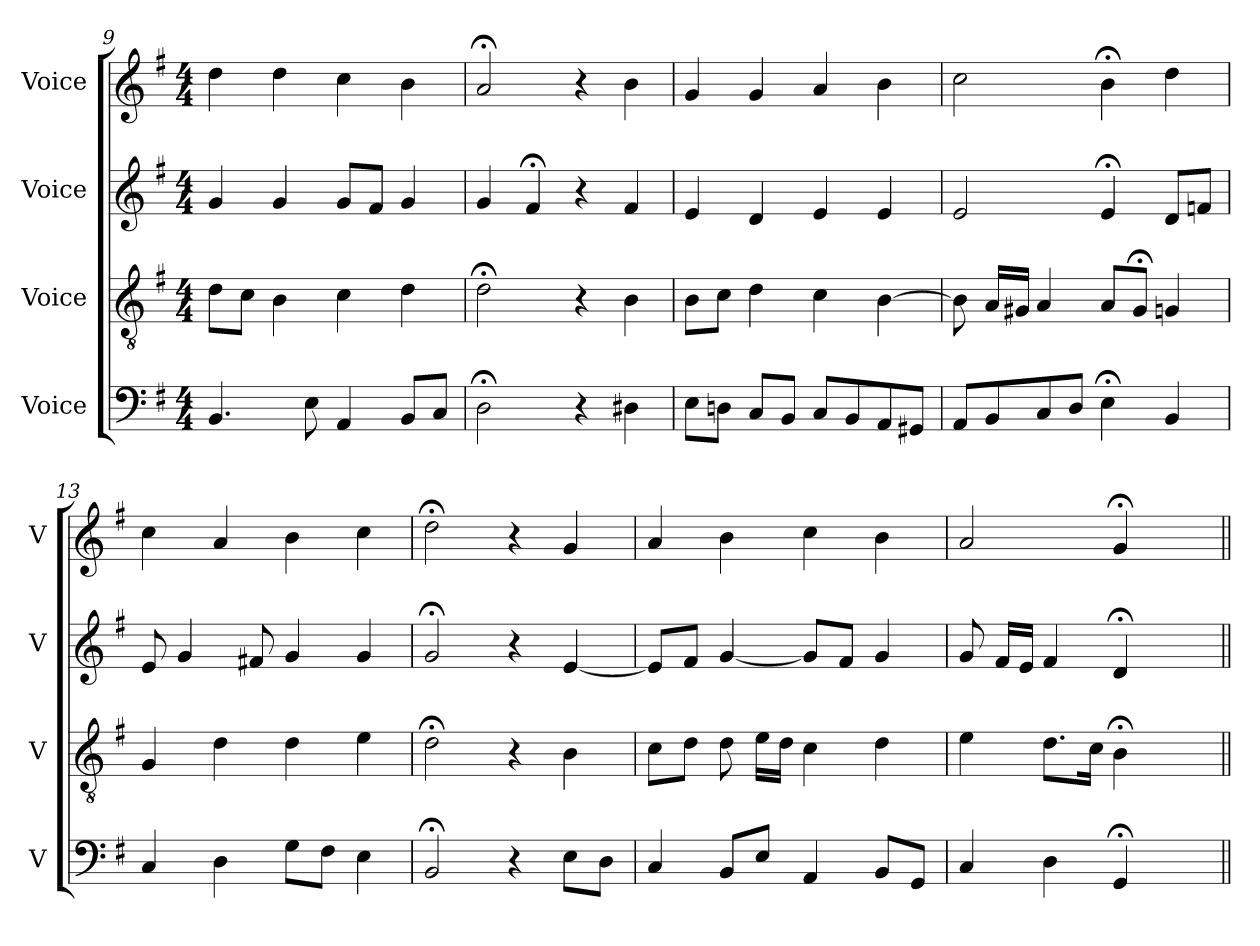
**kern	**kern	**kern	**kern
*part4	*part3	*part2	*part1
*staff4	*staff3	*staff2	*staff1
*I"Voice	*I"Voice	*I"Voice	*I"Voice
*I'V	*I'V	*I'V	*I'V
*clefF4	*clefGv2	*clefG2	*clefG2
*k[f#]	*k[f#]	*k[f#]	*k[f#]
*M4/4	*M4/4	*M4/4	*M4/4
=9	=9	=9	=9
4.BB/	8d\L	4g/	4dd\
.	8c\J	.	.
.	4B\	4g/	4dd\
8E\	.	.	.
4AA/	4c\	8g/L	4cc\
.	.	8f#/J	.
8BB/L	4d\	4g/	4b\
8C/J	.	.	.
!!LO:LB:g=z
=10	=10	=10	=10
2D;\	2d;\	4g/	2a;/
.	.	4f#;/	.
4r	4r	4r	4r
4D#X\	4B\	4f#/	4b\
=11	=11	=11	=11
8E\L	8B\L	4e/	4g/
8Dn\J	8c\J	.	.
8C/L	4d\	4d/	4g/
8BB/J	.	.	.
8C/L	4c\	4e/	4a/
8BB/	.	.	.
8AA/	[4B\	4e/	4b\
8GG#X/J	.	.	.
=12	=12	=12	=12
8AA/L	8B\]	2e/	2cc\
8BB/	16A/LL	.	.
.	16G#X/JJ	.	.
8C/	4A/	.	.
8D/J	.	.	.
4E;\	8A/L	4e;/	4b;\
.	8G#;/J	.	.
4BB/	4Gn/	8d/L	4dd\
.	.	8fn/J	.
=13	=13	=13	=13
4C/	4G/	8e/	4cc\
.	.	4g/	.
4D\	4d\	.	4a/
.	.	8f#X/	.
8G\L	4d\	4g/	4b\
8F#\J	.	.	.
4E\	4e\	4g/	4cc\
!!LO:PB:g=z
=14	=14	=14	=14
2BB;/	2d;\	2g;/	2dd;\
4r	4r	4r	4r
8E\L	4B\	[4e/	4g/
8D\J	.	.	.
=15	=15	=15	=15
4C/	8c\L	8e/L]	4a/
.	8d\J	8f#/J	.
8BB/L	8d\	[4g/	4b\
8E/J	16e\LL	.	.
.	16d\JJ	.	.
4AA/	4c\	8g/L]	4cc\
.	.	8f#/J	.
8BB/L	4d\	4g/	4b\
8GG/J	.	.	.
=16	=16	=16	=16
4C/	4e\	8g/	2a/
.	.	16f#/LL	.
.	.	16e/JJ	.
4D\	8.d\L	4f#/	.
.	16c\Jk	.	.
4GG;/	4B;\	4d;/	4g;/
4ryy	4ryy	4ryy	4ryy
=||	=||	=||	=||
*-	*-	*-	*-
